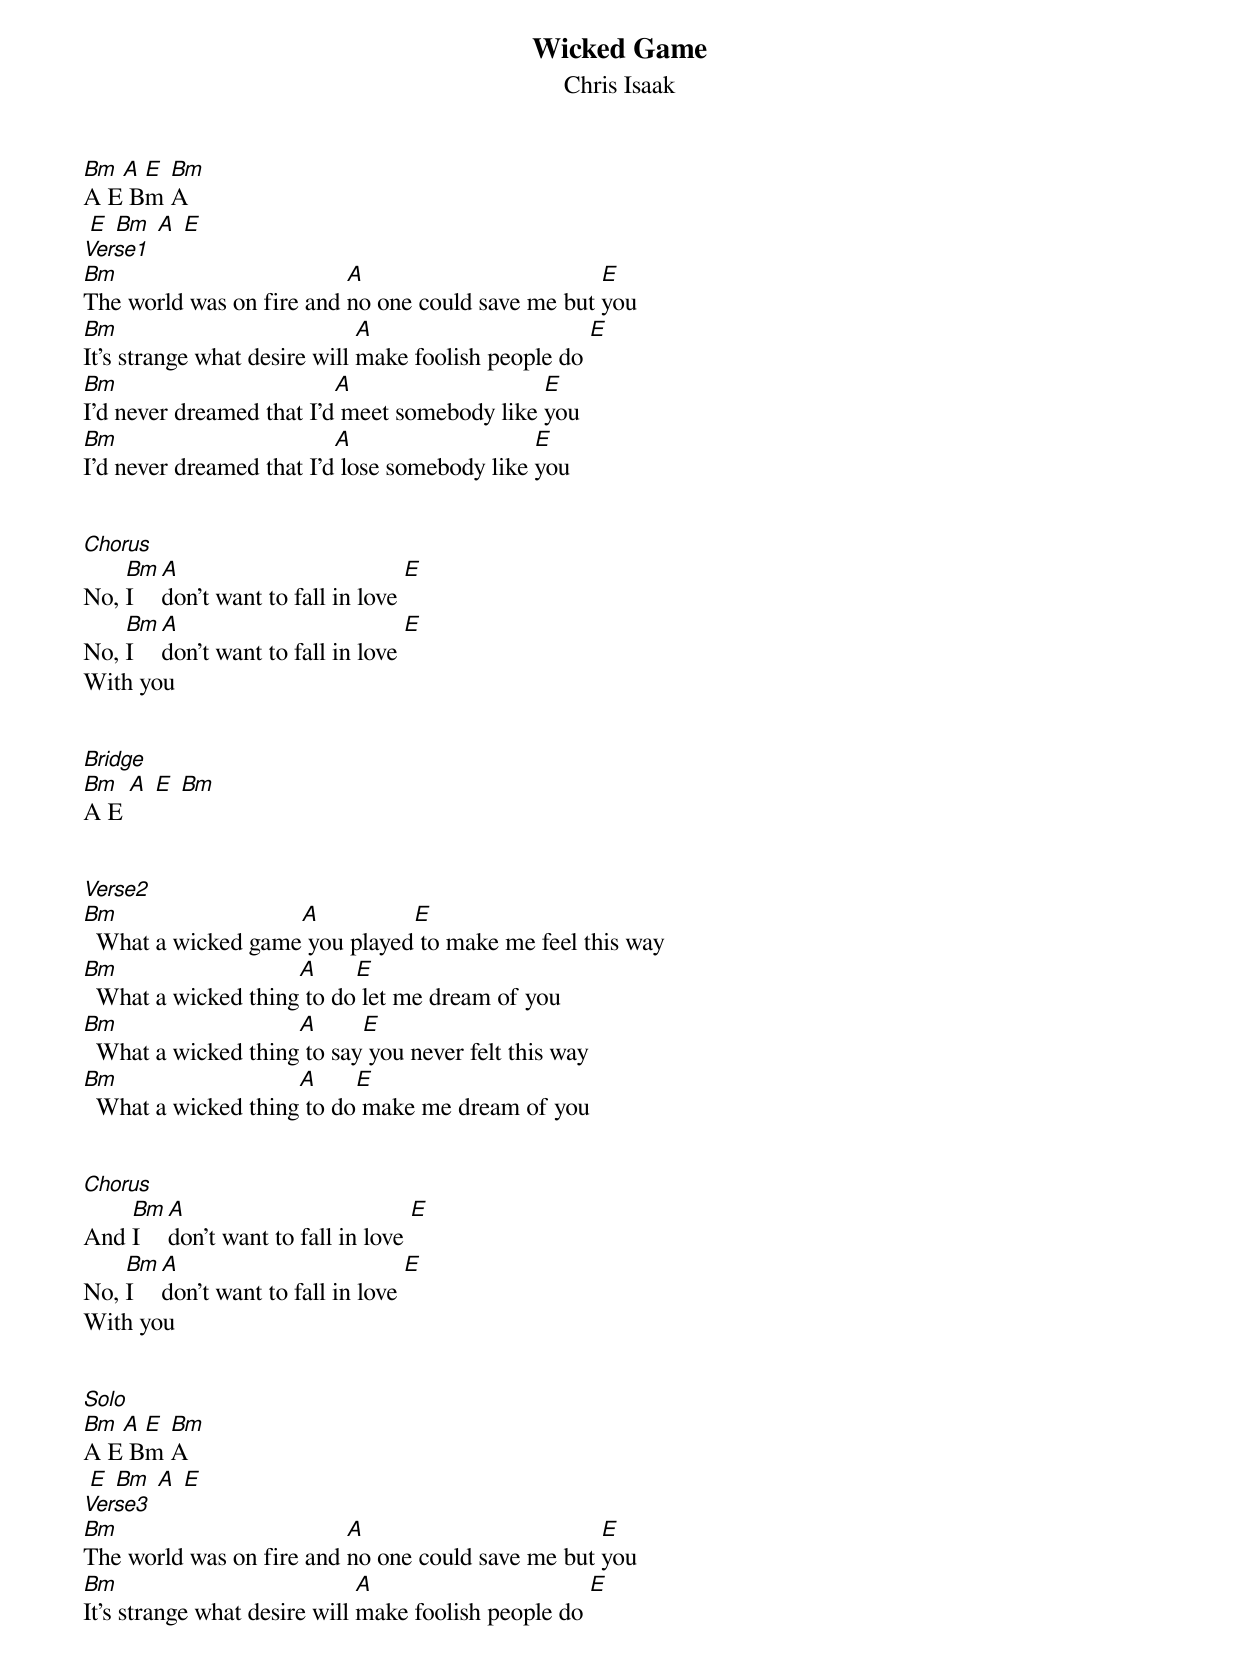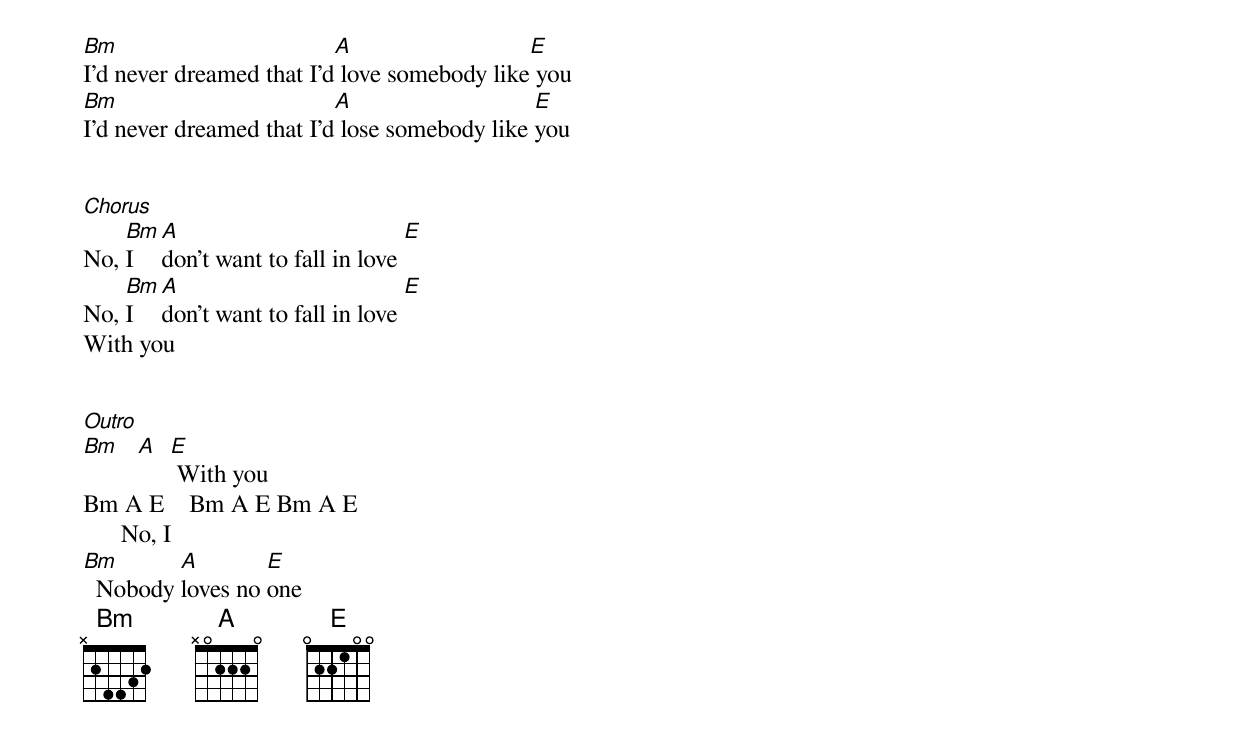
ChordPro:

{title:Wicked Game}
{subtitle:Chris Isaak}
[Bm]A E[A] B[E]m [Bm]A
 [E] [Bm] [A] [E]
[Verse1]
[Bm]The world was on fire and [A]no one could save me but [E]you
[Bm]It's strange what desire will [A]make foolish people do [E]
[Bm]I'd never dreamed that I'd[A] meet somebody like [E]you
[Bm]I'd never dreamed that I'd[A] lose somebody like [E]you


[Chorus]
No, [Bm]I  [A]don't want to fall in love [E]
No, [Bm]I  [A]don't want to fall in love [E]
With you


[Bridge]
[Bm]A E [A] [E] [Bm]


[Verse2]
[Bm]  What a wicked game[A] you played[E] to make me feel this way
[Bm]  What a wicked thing[A] to do[E] let me dream of you
[Bm]  What a wicked thing[A] to say[E] you never felt this way
[Bm]  What a wicked thing[A] to do[E] make me dream of you


[Chorus]
And [Bm]I  [A]don't want to fall in love [E]
No, [Bm]I  [A]don't want to fall in love [E]
With you


[Solo]
[Bm]A E[A] B[E]m [Bm]A
 [E] [Bm] [A] [E]
[Verse3]
[Bm]The world was on fire and [A]no one could save me but [E]you
[Bm]It's strange what desire will [A]make foolish people do [E]
[Bm]I'd never dreamed that I'd[A] love somebody like[E] you
[Bm]I'd never dreamed that I'd[A] lose somebody like [E]you


[Chorus]
No, [Bm]I  [A]don't want to fall in love [E]
No, [Bm]I  [A]don't want to fall in love [E]
With you


[Outro]
[Bm]   [A]  [E] With you
Bm A E    Bm A E Bm A E
      No, I
[Bm]  Nobody [A]loves no [E]one
